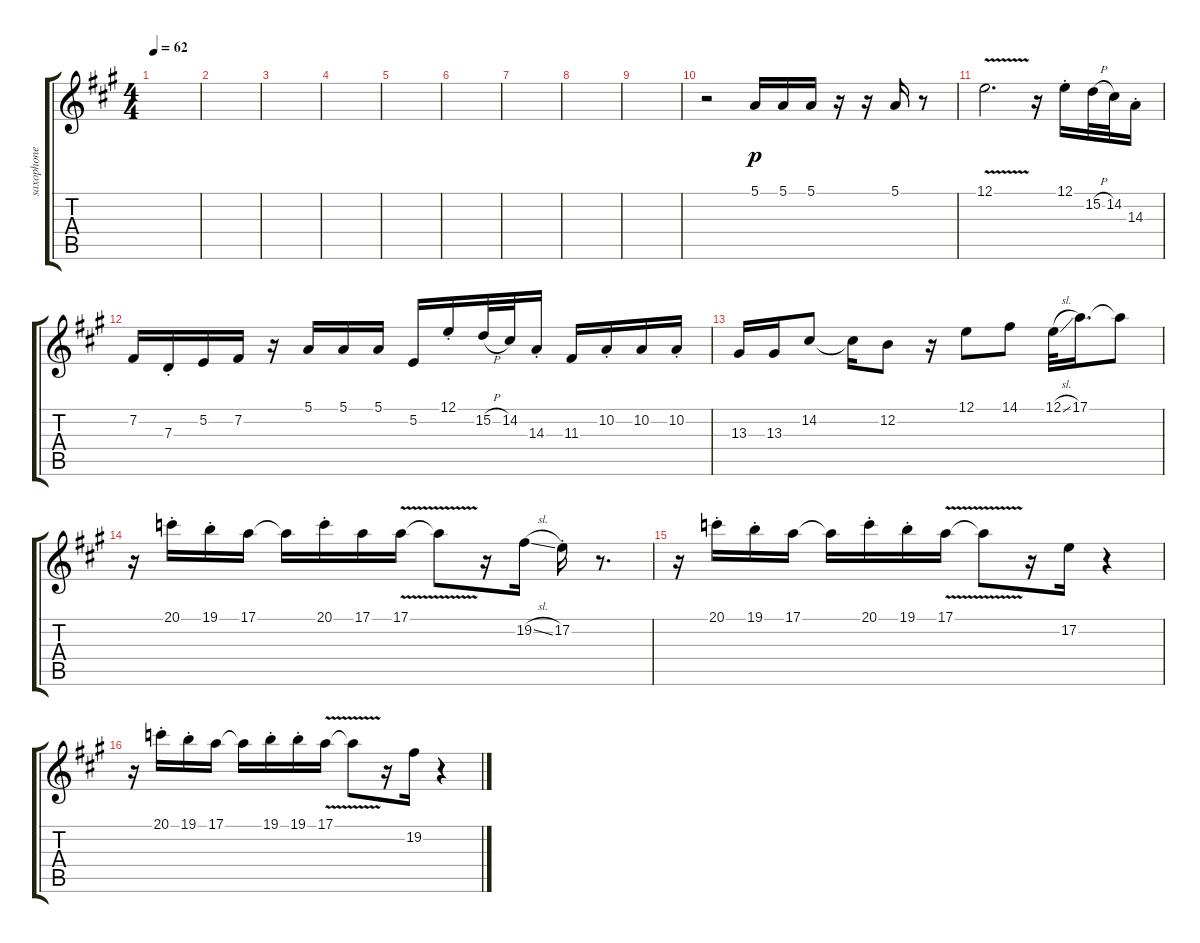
\track ("saxophone" "saxophone") {instrument trumpet}
\staff {score tabs}
\tuning (E4 B3 G3 D3 A2 E2) {hide}
\ts (4 4)
\tempo 62
\clef g2
\ks a
|
|
|
|
|
|
|
|
|
r.2 5.1.16{dy p} 5.1.16 5.1.16 r.16 r.16 5.1.16 r.8 |
12.1{v}.2{d} r.16 12.1{st}.16 15.2{h}.32 14.2.32 14.3{st}.16 |
7.2.16 7.3{st}.16 5.2.16 7.2.16 r.16 5.1.16 5.1.16 5.1.16 5.2.16 12.1{st}.16 15.2{h}.32 14.2.32 14.3{st}.16 11.3.16 10.2{st}.16 10.2.16 10.2{st}.16 |
13.3.16 13.3.16 14.2.8 14.2{t}.16 12.2.8 r.16 12.1.8 14.1.8 12.1{sl}.32 17.1.16{d} 17.1{t}.8 |
r.16 20.1{st}.16 19.1{st}.16 17.1.16 17.1{t}.16 20.1{st}.16 17.1.16 17.1{v}.16 17.1{t}.8 r.16 19.2{sl}.16 17.2{st}.16 r.8{d} |
r.16 20.1{st}.16 19.1{st}.16 17.1.16 17.1{t}.16 20.1{st}.16 19.1{st}.16 17.1{v}.16 17.1{t}.8 r.16 17.2.16 r.4 |
r.16 20.1{st}.16 19.1{st}.16 17.1.16 17.1{t}.16 19.1{st}.16 19.1{st}.16 17.1{v}.16 17.1{t}.8 r.16 19.2.16 r.4
